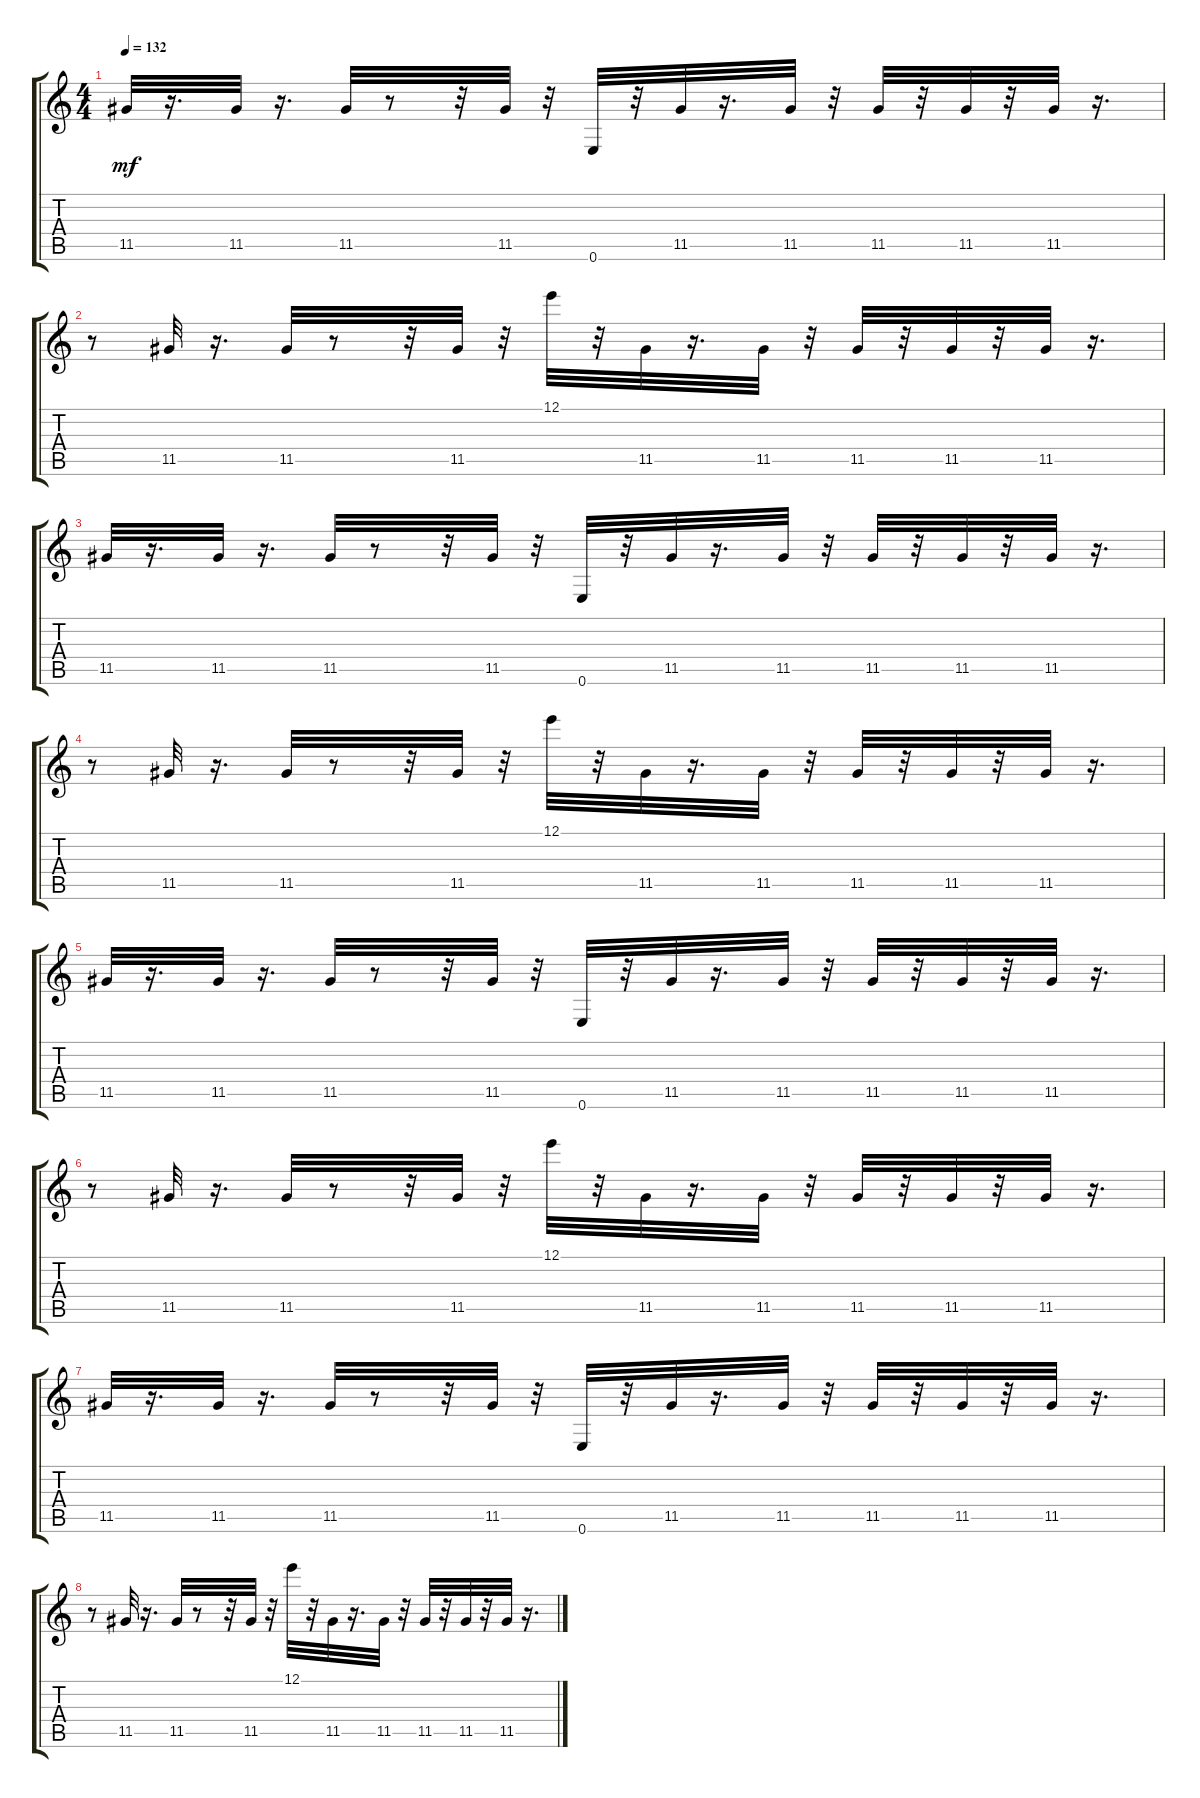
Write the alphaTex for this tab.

\track "" {instrument acousticguitarsteel}
\staff {score tabs}
\tuning (E4 B3 G3 D3 A2 E2) {hide}
\ts (4 4)
\tempo 132
\clef g2
\ks c
11.5.32{dy mf} r.16{d} 11.5.32 r.16{d} 11.5.32 r.8 r.32 11.5.32 r.32 0.6.32 r.32 11.5.32 r.16{d} 11.5.32 r.32 11.5.32 r.32 11.5.32 r.32 11.5.32 r.16{d} |
r.8 11.5.32 r.16{d} 11.5.32 r.8 r.32 11.5.32 r.32 12.1.32 r.32 11.5.32 r.16{d} 11.5.32 r.32 11.5.32 r.32 11.5.32 r.32 11.5.32 r.16{d} |
11.5.32 r.16{d} 11.5.32 r.16{d} 11.5.32 r.8 r.32 11.5.32 r.32 0.6.32 r.32 11.5.32 r.16{d} 11.5.32 r.32 11.5.32 r.32 11.5.32 r.32 11.5.32 r.16{d} |
r.8 11.5.32 r.16{d} 11.5.32 r.8 r.32 11.5.32 r.32 12.1.32 r.32 11.5.32 r.16{d} 11.5.32 r.32 11.5.32 r.32 11.5.32 r.32 11.5.32 r.16{d} |
11.5.32 r.16{d} 11.5.32 r.16{d} 11.5.32 r.8 r.32 11.5.32 r.32 0.6.32 r.32 11.5.32 r.16{d} 11.5.32 r.32 11.5.32 r.32 11.5.32 r.32 11.5.32 r.16{d} |
r.8 11.5.32 r.16{d} 11.5.32 r.8 r.32 11.5.32 r.32 12.1.32 r.32 11.5.32 r.16{d} 11.5.32 r.32 11.5.32 r.32 11.5.32 r.32 11.5.32 r.16{d} |
11.5.32 r.16{d} 11.5.32 r.16{d} 11.5.32 r.8 r.32 11.5.32 r.32 0.6.32 r.32 11.5.32 r.16{d} 11.5.32 r.32 11.5.32 r.32 11.5.32 r.32 11.5.32 r.16{d} |
r.8 11.5.32 r.16{d} 11.5.32 r.8 r.32 11.5.32 r.32 12.1.32 r.32 11.5.32 r.16{d} 11.5.32 r.32 11.5.32 r.32 11.5.32 r.32 11.5.32 r.16{d}
